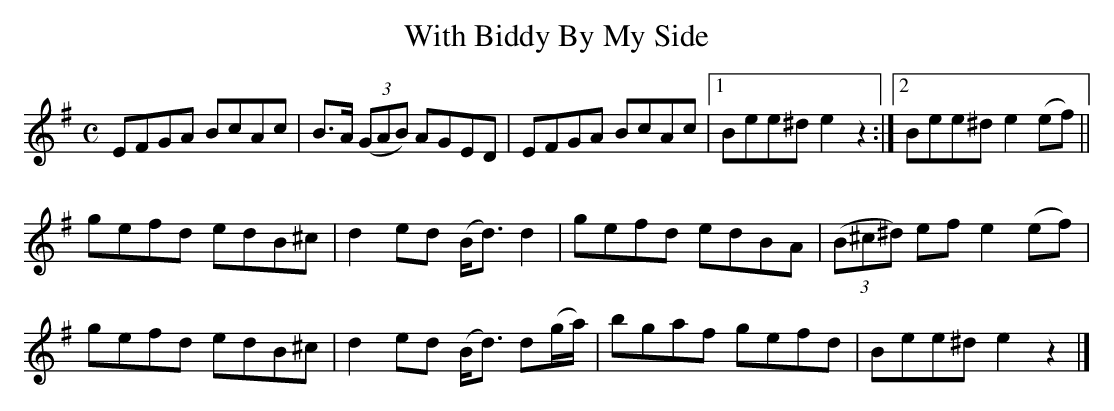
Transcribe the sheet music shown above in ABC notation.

X:1
T: With Biddy By My Side
M: C
L: 1/8
K: Em
EFGA BcAc | B>A ((3GAB)    AGED     |EFGA BcAc |1 Bee^d e2 z2:|2 Bee^d e2 (ef)||
gefd edB^c| d2    ed   (B<d)   d2   |gefd edBA | ((3B^c^d) ef e2 (ef) |
gefd edB^c| d2    ed   (B<d) d(g/a/)|bgaf gefd |  Bee^d       e2  z2  |]
